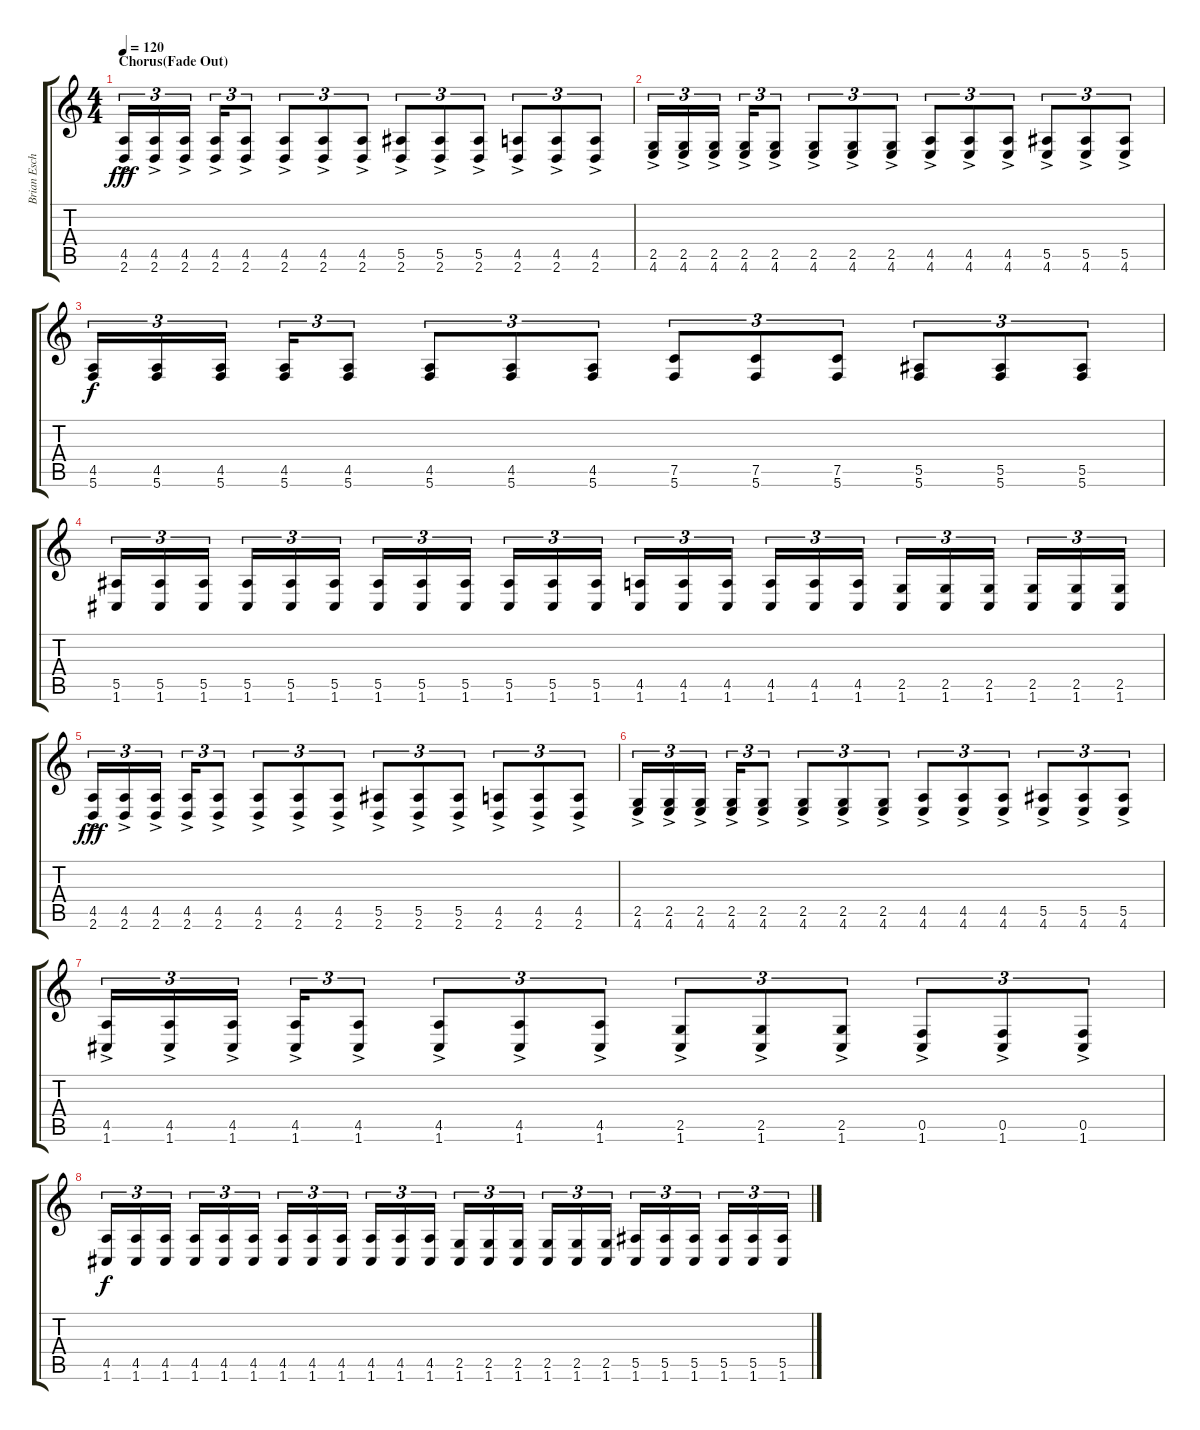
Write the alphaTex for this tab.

\track ("Brian Eschbach (Lead Guitar)" "Brian Esch") {instrument distortionguitar}
\staff {score tabs}
\tuning (C4 G3 Eb3 Bb2 F2 C2) {hide}
\ts (4 4)
\section ("" "Chorus(Fade Out)")
\tempo 120
\clef g2
\ks c
(4.5{ac} 2.6).16{tu (3 2) dy fff volume 15} (4.5{ac} 2.6).16{tu (3 2)} (4.5{ac} 2.6).16{tu (3 2)} (4.5{ac} 2.6).16{tu (3 2)} (4.5{ac} 2.6).8{tu (3 2)} (4.5{ac} 2.6).8{tu (3 2)} (4.5{ac} 2.6).8{tu (3 2)} (4.5{ac} 2.6).8{tu (3 2)} (5.5{ac} 2.6).8{tu (3 2)} (5.5{ac} 2.6).8{tu (3 2)} (5.5{ac} 2.6).8{tu (3 2)} (4.5{ac} 2.6).8{tu (3 2)} (4.5{ac} 2.6).8{tu (3 2)} (4.5{ac} 2.6).8{tu (3 2)} |
(2.5{ac} 4.6).16{tu (3 2)} (2.5{ac} 4.6).16{tu (3 2)} (2.5{ac} 4.6).16{tu (3 2)} (2.5{ac} 4.6).16{tu (3 2)} (2.5{ac} 4.6).8{tu (3 2)} (2.5{ac} 4.6).8{tu (3 2)} (2.5{ac} 4.6).8{tu (3 2)} (2.5{ac} 4.6).8{tu (3 2)} (4.5{ac} 4.6).8{tu (3 2)} (4.5{ac} 4.6).8{tu (3 2)} (4.5{ac} 4.6).8{tu (3 2)} (5.5{ac} 4.6).8{tu (3 2)} (5.5{ac} 4.6).8{tu (3 2)} (5.5{ac} 4.6).8{tu (3 2)} |
(4.5 5.6).16{tu (3 2) dy f} (4.5 5.6).16{tu (3 2)} (4.5 5.6).16{tu (3 2)} (4.5 5.6).16{tu (3 2)} (4.5 5.6).8{tu (3 2)} (4.5 5.6).8{tu (3 2)} (4.5 5.6).8{tu (3 2)} (4.5 5.6).8{tu (3 2)} (7.5 5.6).8{tu (3 2)} (7.5 5.6).8{tu (3 2)} (7.5 5.6).8{tu (3 2)} (5.5 5.6).8{tu (3 2)} (5.5 5.6).8{tu (3 2)} (5.5 5.6).8{tu (3 2)} |
(5.5 1.6).16{tu (3 2) volume 13} (5.5 1.6).16{tu (3 2)} (5.5 1.6).16{tu (3 2)} (5.5 1.6).16{tu (3 2)} (5.5 1.6).16{tu (3 2)} (5.5 1.6).16{tu (3 2)} (5.5 1.6).16{tu (3 2)} (5.5 1.6).16{tu (3 2)} (5.5 1.6).16{tu (3 2)} (5.5 1.6).16{tu (3 2)} (5.5 1.6).16{tu (3 2)} (5.5 1.6).16{tu (3 2)} (4.5 1.6).16{tu (3 2)} (4.5 1.6).16{tu (3 2)} (4.5 1.6).16{tu (3 2)} (4.5 1.6).16{tu (3 2)} (4.5 1.6).16{tu (3 2)} (4.5 1.6).16{tu (3 2)} (2.5 1.6).16{tu (3 2)} (2.5 1.6).16{tu (3 2)} (2.5 1.6).16{tu (3 2)} (2.5 1.6).16{tu (3 2)} (2.5 1.6).16{tu (3 2)} (2.5 1.6).16{tu (3 2)} |
(4.5{ac} 2.6).16{tu (3 2) dy fff} (4.5{ac} 2.6).16{tu (3 2)} (4.5{ac} 2.6).16{tu (3 2)} (4.5{ac} 2.6).16{tu (3 2)} (4.5{ac} 2.6).8{tu (3 2)} (4.5{ac} 2.6).8{tu (3 2)} (4.5{ac} 2.6).8{tu (3 2)} (4.5{ac} 2.6).8{tu (3 2)} (5.5{ac} 2.6).8{tu (3 2)} (5.5{ac} 2.6).8{tu (3 2)} (5.5{ac} 2.6).8{tu (3 2)} (4.5{ac} 2.6).8{tu (3 2)} (4.5{ac} 2.6).8{tu (3 2)} (4.5{ac} 2.6).8{tu (3 2)} |
(2.5{ac} 4.6).16{tu (3 2)} (2.5{ac} 4.6).16{tu (3 2)} (2.5{ac} 4.6).16{tu (3 2)} (2.5{ac} 4.6).16{tu (3 2)} (2.5{ac} 4.6).8{tu (3 2)} (2.5{ac} 4.6).8{tu (3 2)} (2.5{ac} 4.6).8{tu (3 2)} (2.5{ac} 4.6).8{tu (3 2)} (4.5{ac} 4.6).8{tu (3 2) volume 12} (4.5{ac} 4.6).8{tu (3 2)} (4.5{ac} 4.6).8{tu (3 2)} (5.5{ac} 4.6).8{tu (3 2)} (5.5{ac} 4.6).8{tu (3 2)} (5.5{ac} 4.6).8{tu (3 2)} |
(4.5{ac} 1.6).16{tu (3 2)} (4.5{ac} 1.6).16{tu (3 2)} (4.5{ac} 1.6).16{tu (3 2)} (4.5{ac} 1.6).16{tu (3 2)} (4.5{ac} 1.6).8{tu (3 2)} (4.5{ac} 1.6).8{tu (3 2)} (4.5{ac} 1.6).8{tu (3 2)} (4.5{ac} 1.6).8{tu (3 2)} (2.5{ac} 1.6).8{tu (3 2)} (2.5{ac} 1.6).8{tu (3 2)} (2.5{ac} 1.6).8{tu (3 2)} (0.5{ac} 1.6).8{tu (3 2)} (0.5{ac} 1.6).8{tu (3 2)} (0.5{ac} 1.6).8{tu (3 2)} |
(4.5 1.6).16{tu (3 2) dy f volume 11} (4.5 1.6).16{tu (3 2)} (4.5 1.6).16{tu (3 2)} (4.5 1.6).16{tu (3 2)} (4.5 1.6).16{tu (3 2)} (4.5 1.6).16{tu (3 2)} (4.5 1.6).16{tu (3 2)} (4.5 1.6).16{tu (3 2)} (4.5 1.6).16{tu (3 2)} (4.5 1.6).16{tu (3 2)} (4.5 1.6).16{tu (3 2)} (4.5 1.6).16{tu (3 2)} (2.5 1.6).16{tu (3 2)} (2.5 1.6).16{tu (3 2)} (2.5 1.6).16{tu (3 2)} (2.5 1.6).16{tu (3 2)} (2.5 1.6).16{tu (3 2)} (2.5 1.6).16{tu (3 2)} (5.5 1.6).16{tu (3 2)} (5.5 1.6).16{tu (3 2)} (5.5 1.6).16{tu (3 2)} (5.5 1.6).16{tu (3 2)} (5.5 1.6).16{tu (3 2)} (5.5 1.6).16{tu (3 2)}
